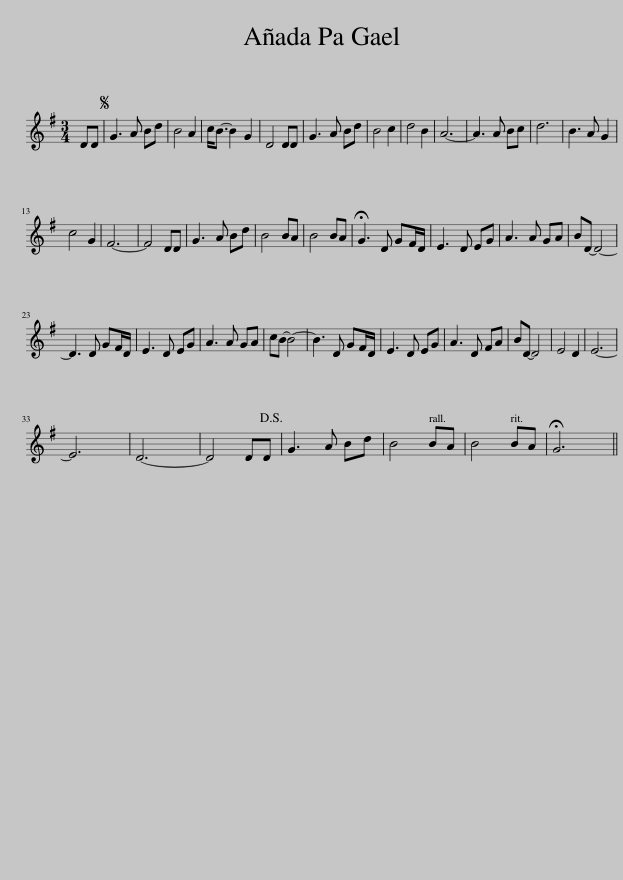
X:1
L:1/8
M:3/4
I:linebreak $
K:G
V:1 treble
V:1
 DD |S G3 A Bd | B4 A2 | c<B- B2 G2 | D4 DD | %5
 G3 A Bd | B4 c2 | d4 B2 | A6- | A3 A Bc | %10
 d6 | B3 A G2 |$ c4 G2 | F6- | F4 DD | %15
 G3 A Bd | B4 BA | B4 BA | !fermata!G3 D GF/D/ | E3 D EG | %20
 A3 A GA | BD- D4- |$ D3 D GF/D/ | E3 D EG | A3 A GA | %25
 cB- B4- | B3 D GF/D/ | E3 D EG | A3 D FA | BD- D4 | %30
 E4 D2 | E6- |$ E6 | D6- | D4 DD!D.S.! | %35
 G3 A Bd | B4 BA | B4 BA | !fermata!G6 || %39
